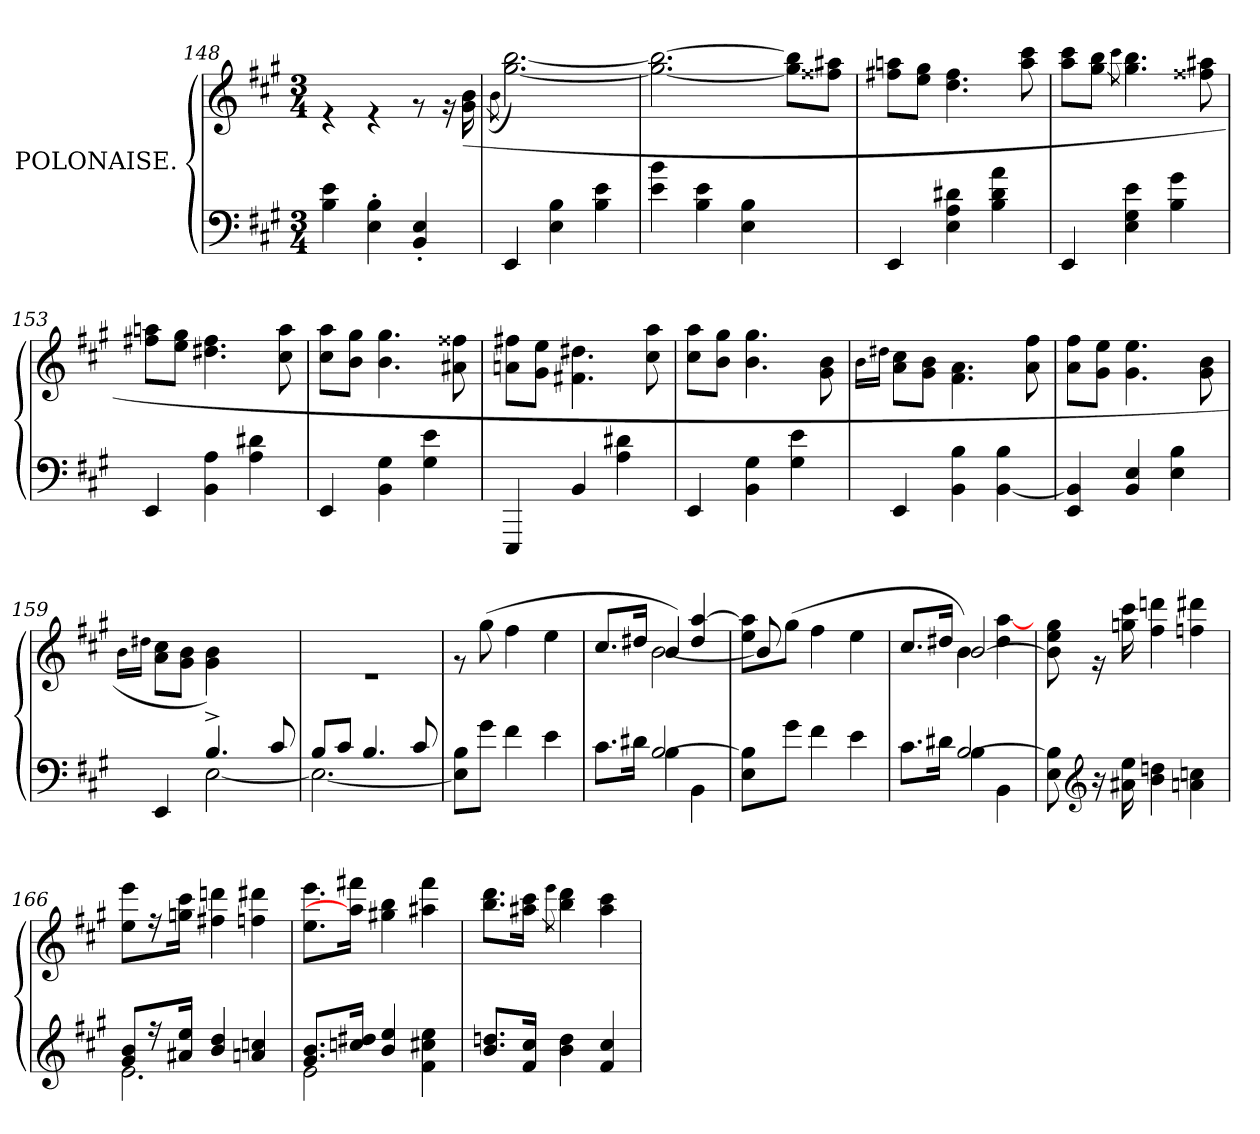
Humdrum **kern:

**kern	**kern
*part1	*part1
*staff2	*staff1
*I"POLONAISE.	*
*clefF4	*clefG2
*k[f#c#g#]	*k[f#c#g#]
*M3/4	*M3/4
=148	=148
*	*^
4B\ 4e\	2.ryy	4r
4E\' 4B\'	.	4r
4BB/' 4E/'	.	8r
.	.	16r
.	.	(<16g#\ 16b\
=149	=149	=149
.	.	(>8qb\
4EE/	2.ryy	[2.gg#\ [2.bb\)
4E\ 4B\	.	.
4B\ 4e\	.	.
=150	=150	=150
4e\ 4b\	2.ryy	2.gg#\_ 2.bb\_
4B\ 4e\	.	.
4E\ 4B\	.	.
4ryy	4ryy	8gg#\] 8bb\]L
.	.	8ff##X\ 8aa#X\J
!!LO:PB:g=z	!!
=151	=151	=151
4EE/	2.ryy	8ff#X\ 8aan\L
.	.	8ee\ 8gg#\J
4E\ 4A\ 4d#X\	.	4.dd\ 4.ff#\
4B\ 4d#\ 4a\	.	.
.	.	8aa\ 8ccc#\
=152	=152	=152
4EE/	2.ryy	8aa\ 8ccc#\L
.	.	8gg#\ 8bb\J
.	.	8qccc#\
4E\ 4G#\ 4e\	.	4.gg#\ 4.bb\
4B\ 4g#\	.	.
.	.	8ff##X\ 8aa#X\
=153	=153	=153
4EE/	2.ryy	8ff#X\ 8aan\L
.	.	8ee\ 8gg#\J
4BB\ 4A\	.	4.dd#X\ 4.ff#\
4A\ 4d#X\	.	.
.	.	8cc#\ 8aa\
=154	=154	=154
4EE/	2.ryy	8cc#\ 8aa\L
.	.	8b\ 8gg#\J
4BB\ 4G#\	.	4.b\ 4.gg#\
4G#\ 4e\	.	.
.	.	8a#X\ 8ff##X\
=155	=155	=155
4EEE/	2.ryy	8an\ 8ff#X\L
.	.	8g#\ 8ee\J
4BB/	.	4.f#X\ 4.dd#X\
4A\ 4d#X\	.	.
.	.	8cc#\ 8aa\
=156	=156	=156
4EE/	2.ryy	8cc#\ 8aa\L
.	.	8b\ 8gg#\J
4BB\ 4G#\	.	4.b\ 4.gg#\
4G#\ 4e\	.	.
.	.	8g#\ 8b\
!!LO:LB:g=z	!!
=157	=157	=157
.	.	16qb\LL
.	.	16qdd#X\JJ
4EE/	2.ryy	8a\ 8cc#\L
.	.	8g#\ 8b\J
4BB\ 4B\	.	4.f#\ 4.a\
[4BB\ 4B\	.	.
.	.	8a\ 8ff#\
=158	=158	=158
4EE/ 4BB/]	2.ryy	8a\ 8ff#\L
.	.	8g#\ 8ee\J
4BB/ 4E/	.	4.g#\ 4.ee\
4E\ 4B\	.	.
.	.	8g#\ 8b\
=159	=159	=159
.	.	16qb\LL
.	.	16qdd#X\JJ
*^	*	*
4EE/	4ryy	2.ryy	8a\ 8cc#\L
.	.	.	8g#\ 8b\J
4.B^/	[2E\	.	4g#\ 4b\)
.	.	.	4ryy
8c#/	.	.	.
=160	=160	=160	=160
8B/L	2.E\_	2.ryy	2.r
8c#/J	.	.	.
4.B/	.	.	.
8c#/	.	.	.
*v	*v	*	*
=161	=161	=161
8E\] 8B\L	2.ryy	8r
8g#\J	.	(>8gg#\
4f#\	.	4ff#\
4e\	.	4ee\
=162	=162	=162
*^	*	*^
4ryy	8.c#\L	2.ryy	8.cc#/L	4ryy
.	16d#X\Jk	.	16dd#X/Jk	.
[2B/	4B\	.	[2b\	4b/)
.	4BB\	.	.	4dd#/ [4aa/
*v	*v	*	*	*
=163	=163	=163	=163
8E\ 8B\]L	2.ryy	8ee\ 8aa\]L	8b/]
8g#\J	.	(>8gg#\J	8ryy
4f#\	.	4ff#\	2ryy
4e\	.	4ee\	.
!!LO:LB:g=z	!!	!!
=164	=164	=164	=164
*^	*	*	*
4ryy	8.c#\L	2.ryy	8.cc#/L	4ryy
.	16d#X\Jk	.	16dd#X/Jk	.
[2B/	4B\	.	4b\)	[2b/
.	4BB\	.	4dd#\ [4aa\	.
*v	*v	*	*	*
*	*	*v	*v
=165	=165	=165
8E\ 8B\]	2.ryy	8b\] 8ee\ 8gg#\
*clefG2	*	*
16r	.	16r
16a#X\ 16ee\	.	16ggn\ 16ccc#\
4b\ 4ddn\	.	4ff#\ 4dddn\
4an\ 4ccn\	.	4ffn\ 4ddd#X\
=166	=166	=166
*^	*	*
8g#/ 8b/L	2.e\	2.ryy	8ee\ 8eee\L
16r	.	.	16rff
16a#X/ 16ee/Jk	.	.	16ggn\ 16ccc#\Jk
4b/ 4dd/	.	.	4ff#X\ 4dddn\
4an/ 4ccn/	.	.	4ffn\ 4ddd#X\
=167	=167	=167	=167
8.g#/ 8.b/L	2e\	2.ryy	8.ee\ 8.eee\L
16ccn/ 16dd#X/Jk	.	.	16aa\] 16fff#X\Jk
4b/ 4ee/	.	.	4gg#X\ 4bb\
4ryy	4f#\ 4cc#X\ 4ee\	.	4aa#X\ 4fff#\
*v	*v	*	*
=168	=168	=168
8.b/ 8.ddn/L	2.ryy	8.bb\ 8.ddd\L
16f#/ 16cc#/Jk	.	16aa#X\ 16ccc#\Jk
.	.	8qeee\
4b\ 4dd\	.	4bb\ 4ddd\
4f#/ 4cc#/	.	4aa#\ 4ccc#\
*	*v	*v
=	=
*-	*-
